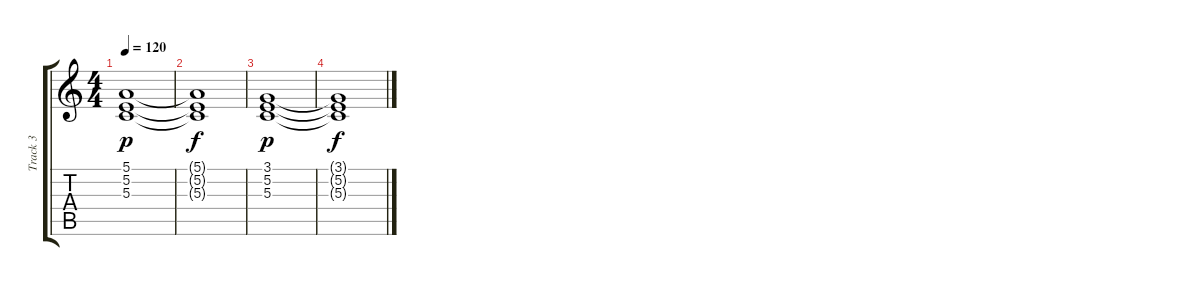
\track ("Track 3" "Track 3") {instrument stringensemble2}
\staff {score tabs}
\tuning (E4 B3 G3 D3 A2 E2) {hide}
\ts (4 4)
\tempo 120
\clef g2
\ks c
(5.1 5.2 5.3).1{dy p} |
(5.1{t} 5.2{t} 5.3{t}).1{dy f} |
(3.1 5.2 5.3).1{dy p} |
(3.1{t} 5.2{t} 5.3{t}).1{dy f}
